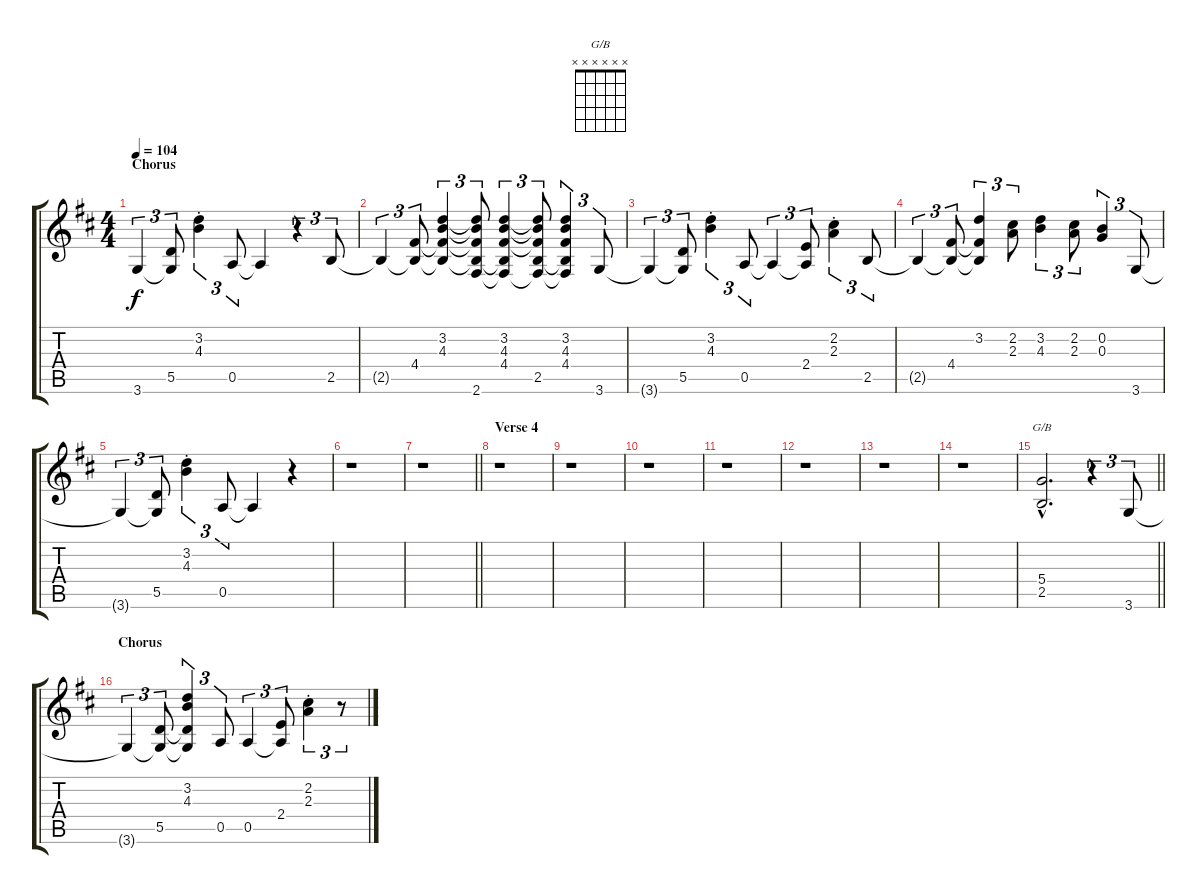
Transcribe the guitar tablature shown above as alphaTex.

\track "" {instrument acousticguitarsteel}
\staff {score tabs}
\tuning (E4 B3 G3 D3 A2 E2) {hide}
\chord ("G/B" x x x x x x)
\ts (4 4)
\section ("" "Chorus")
\tempo 104
\clef g2
\ks d
3.6{t}.4{tu (3 2) dy f volume 16} (5.5 3.6{t}).8{tu (3 2)} (3.2{st} 4.3{st}).4{tu (3 2)} 0.5.8{tu (3 2)} 0.5{t}.4 r.4{tu (3 2)} 2.5.8{tu (3 2)} |
2.5{t}.4{tu (3 2) volume 16} (4.4 2.5{t}).8{tu (3 2)} (3.2 4.3 4.4{t} 2.5{t}).4{tu (3 2)} (3.2{t} 4.3{t} 4.4{t} 2.5{t} 2.6).8{tu (3 2)} (3.2 4.3 4.4 2.5{t} 2.6{t}).4{tu (3 2)} (3.2{t} 4.3{t} 4.4{t} 2.5 2.6{t}).8{tu (3 2)} (3.2 4.3 4.4 2.5{t} 2.6{t}).4{tu (3 2)} 3.6.8{tu (3 2)} |
3.6{t}.4{tu (3 2) volume 16} (5.5 3.6{t}).8{tu (3 2)} (3.2{st} 4.3{st}).4{tu (3 2)} 0.5.8{tu (3 2)} 0.5{t}.4{tu (3 2)} (2.4 0.5{t}).8{tu (3 2)} (2.2{st} 2.3{st}).4{tu (3 2)} 2.5.8{tu (3 2)} |
2.5{t}.4{tu (3 2) volume 16} (4.4 2.5{t}).8{tu (3 2)} (3.2 4.4{t} 2.5{t}).4{tu (3 2)} (2.2 2.3).8{tu (3 2)} (3.2 4.3).4{tu (3 2)} (2.2 2.3).8{tu (3 2)} (0.2 0.3).4{tu (3 2)} 3.6.8{tu (3 2)} |
3.6{t}.4{tu (3 2) volume 16} (5.5 3.6{t}).8{tu (3 2)} (3.2{st} 4.3{st}).4{tu (3 2)} 0.5.8{tu (3 2)} 0.5{t}.4 r.4 |
r.1 |
\barLineRight lightlight
r.1 |
\section ("" "Verse 4")
r.1 |
r.1 |
r.1 |
r.1 |
r.1 |
r.1 |
r.1 |
\barLineRight lightlight
(5.4{hac} 2.5{hac}).2{d ch "G/B"} r.4{tu (3 2) volume 16} 3.6.8{tu (3 2)} |
\section ("" "Chorus")
3.6{t}.4{tu (3 2) volume 16} (5.5 3.6{t}).8{tu (3 2)} (3.2 4.3 5.5{t} 3.6{t}).4{tu (3 2)} 0.5.8{tu (3 2)} 0.5.4{tu (3 2)} (2.4 0.5{t}).8{tu (3 2)} (2.2{st} 2.3{st}).4{tu (3 2)} r.8{tu (3 2)}
